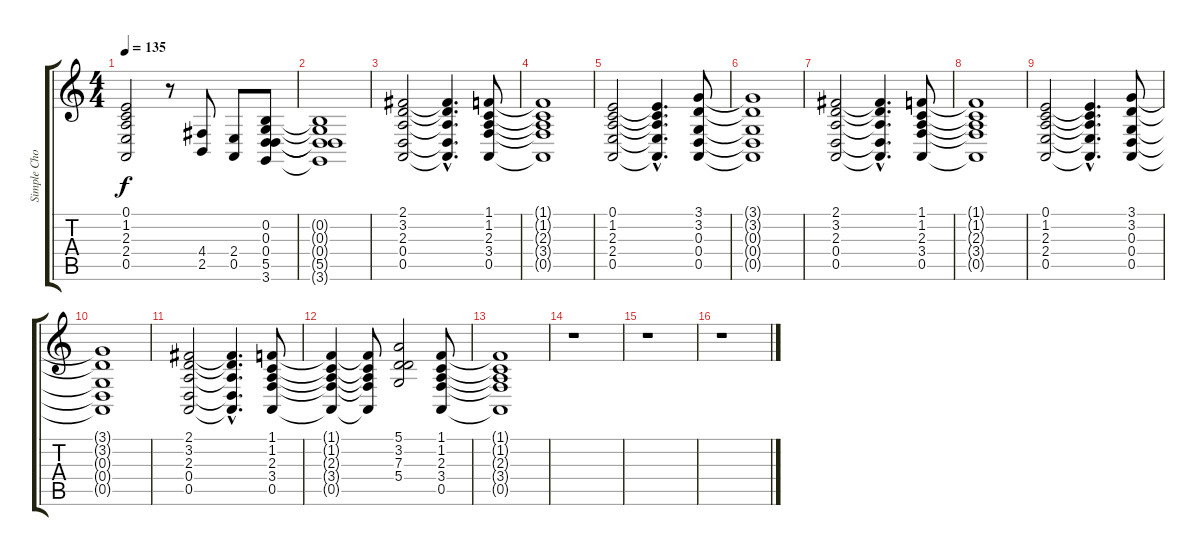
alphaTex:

\track ("Simple Chords" "Simple Cho") {instrument fx4atmosphere}
\staff {score tabs}
\tuning (E4 B3 G3 D3 A2 E2) {hide}
\ts (4 4)
\tempo 135
\clef g2
\ks c
(0.1 1.2 2.3 2.4 0.5).2{dy f} r.8 (4.4 2.5).8 (2.4 0.5).8 (0.2 0.3 0.4 5.5 3.6).8 |
(0.2{t} 0.3{t} 0.4{t} 5.5{t} 3.6{t}).1 |
(2.1 3.2 2.3 0.4 0.5).2 (2.1{hac t} 3.2{hac t} 2.3{hac t} 0.4{hac t} 0.5{hac t}).4{d} (1.1 1.2 2.3 3.4 0.5).8 |
(1.1{t} 1.2{t} 2.3{t} 3.4{t} 0.5{t}).1 |
(0.1 1.2 2.3 2.4 0.5).2 (0.1{hac t} 1.2{hac t} 2.3{hac t} 2.4{hac t} 0.5{hac t}).4{d} (3.1 3.2 0.3 0.4 0.5).8 |
(3.1{t} 3.2{t} 0.3{t} 0.4{t} 0.5{t}).1 |
(2.1 3.2 2.3 0.4 0.5).2 (2.1{hac t} 3.2{hac t} 2.3{hac t} 0.4{hac t} 0.5{hac t}).4{d} (1.1 1.2 2.3 3.4 0.5).8 |
(1.1{t} 1.2{t} 2.3{t} 3.4{t} 0.5{t}).1 |
(0.1 1.2 2.3 2.4 0.5).2 (0.1{hac t} 1.2{hac t} 2.3{hac t} 2.4{hac t} 0.5{hac t}).4{d} (3.1 3.2 0.3 0.4 0.5).8 |
(3.1{t} 3.2{t} 0.3{t} 0.4{t} 0.5{t}).1 |
(2.1 3.2 2.3 0.4 0.5).2 (2.1{hac t} 3.2{hac t} 2.3{hac t} 0.4{hac t} 0.5{hac t}).4{d} (1.1 1.2 2.3 3.4 0.5).8 |
(1.1{t} 1.2{t} 2.3{t} 3.4{t} 0.5{t}).4 (1.1{t} 1.2{t} 2.3{t} 3.4{t} 0.5{t}).8 (5.1 3.2 7.3 5.4).2 (1.1 1.2 2.3 3.4 0.5).8 |
(1.1{t} 1.2{t} 2.3{t} 3.4{t} 0.5{t}).1 |
r.1 |
r.1 |
r.1
